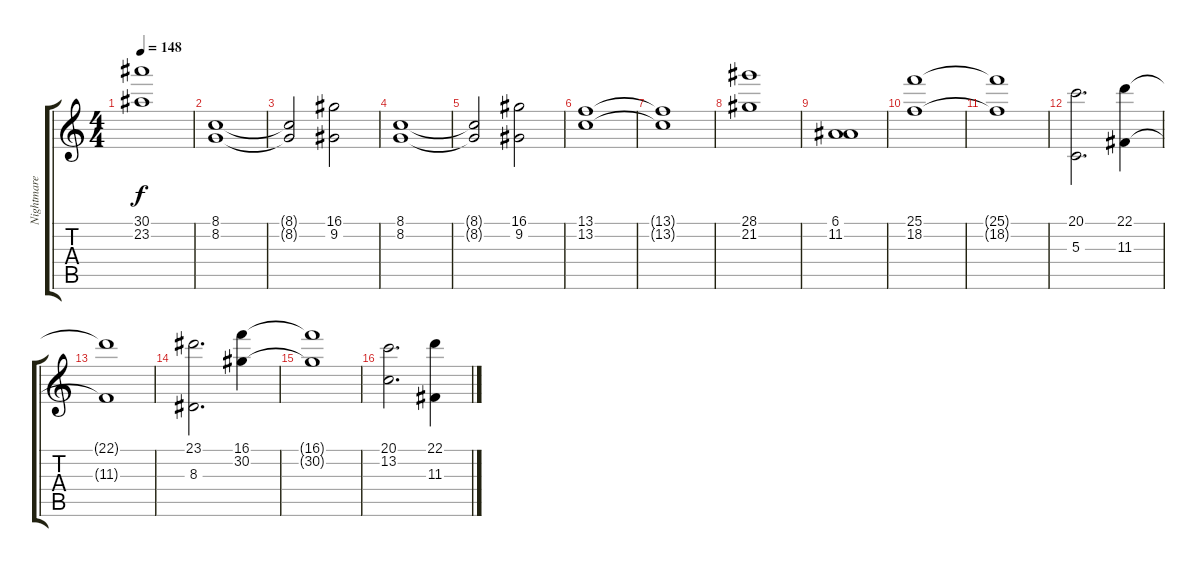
\track ("Nightmare Industries" "Nightmare ") {instrument stringensemble2}
\staff {score tabs}
\tuning (E4 B3 G3 D3 A2 E2) {hide}
\ts (4 4)
\tempo 148
\clef g2
\ks c
(30.1 23.2).1{dy f} |
(8.1 8.2).1{volume 8} |
(8.1{t} 8.2{t}).2 (16.1 9.2).2 |
(8.1 8.2).1 |
(8.1{t} 8.2{t}).2 (16.1 9.2).2 |
(13.1 13.2).1 |
(13.1{t} 13.2{t}).1 |
(28.1 21.2).1 |
(6.1 11.2).1 |
(25.1 18.2).1 |
(25.1{t} 18.2{t}).1 |
(20.1 5.3).2{d volume 6} (22.1 11.3).4 |
(22.1{t} 11.3{t}).1 |
(23.1 8.3).2{d} (16.1 30.2).4 |
(16.1{t} 30.2{t}).1 |
(20.1 13.2).2{d} (22.1 11.3).4
